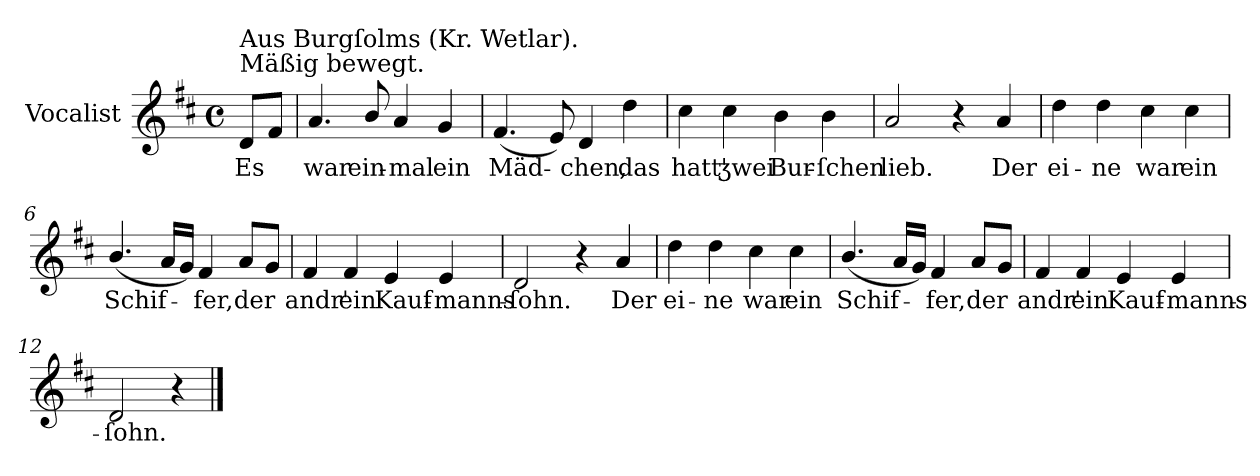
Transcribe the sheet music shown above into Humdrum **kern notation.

**kern	**text
*part1	*part1
*staff1	*staff1
*I"Vocalist	*
*k[f#c#]	*
*D:	*
*M4/4	*
*met(c)	*
=	=
!LO:TX:a:t=Mäßig bewegt.	!
!LO:TX:a:t=Aus Burgſolms (Kr. Wetlar).	!
8dL	Es
8f#J	.
=1	=1
4.a	war
8b/	ein-
4a	-mal
4g	ein
=2	=2
(4.f#	Mäd-
8e)	.
4d	-chen,
4dd	das
=3	=3
4cc#	hatt'
4cc#	ʒwei
4b	Bur-
4b	-ſchen
=4	=4
2a	lieb.
4r	.
4a	Der
=5	=5
4dd	ei-
4dd	-ne
4cc#	war
4cc#	ein
=6	=6
(4.b/	Schif-
16aLL	.
16gJJ)	.
4f#	-fer,
8aL	der
8gJ	.
=7	=7
4f#	andr'
4f#	ein
4e	Kauf-
4e	-manns-
=8	=8
2d	-ſohn.
4r	.
4a	Der
=9	=9
4dd	ei-
4dd	-ne
4cc#	war
4cc#	ein
=10	=10
(4.b/	Schif-
16aLL	.
16gJJ)	.
4f#	-fer,
8aL	der
8gJ	.
=11	=11
4f#	andr'
4f#	ein
4e	Kauf-
4e	-manns-
=12	=12
2d	-ſohn.
4r	.
==	==
*-	*-
